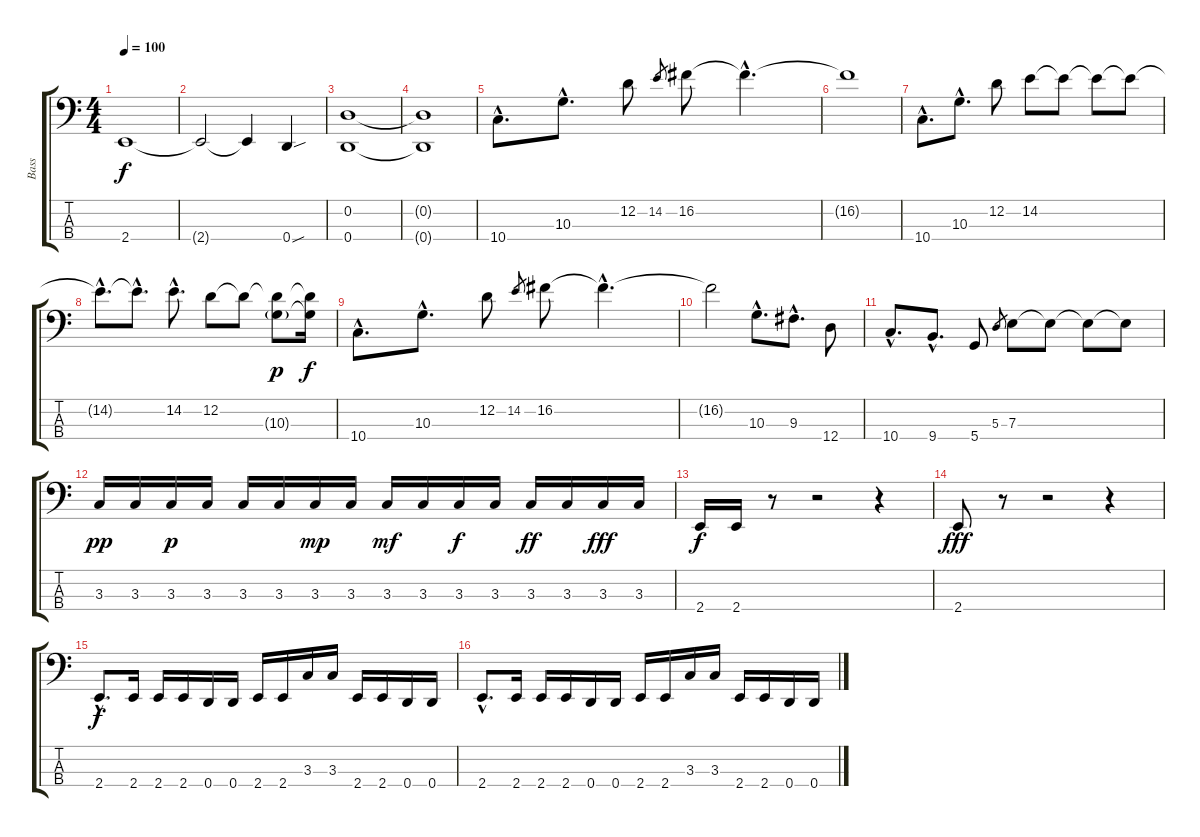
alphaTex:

\track ("Bass" "Bass") {instrument electricbassfinger}
\staff {score tabs}
\tuning (G2 D2 A1 D1) {hide}
\ts (4 4)
\tempo 100
\clef f4
\ks c
2.4.1{dy f} |
2.4{t}.2 2.4{t}.4 0.4{sou}.4 |
(0.2 0.4).1 |
(0.2{t} 0.4{t}).1 |
10.4{hac}.8{d} 10.3{hac}.8{d} 12.2.8 14.2.8{gr} 16.2.8 16.2{hac t}.4{d} |
16.2{t}.1 |
10.4{hac}.8{d} 10.3{hac}.8{d} 12.2.8 14.2.8 14.2{t}.8 14.2{t}.8 14.2{t}.8 |
14.2{hac t}.8{d} 14.2{hac t}.8{d} 14.2{hac}.8{d} 12.2.8 12.2{t}.8 (12.2{t} 10.3{g}).8{dy p} (12.2{t} 10.3{t}).16{dy f} |
10.4{hac}.8{d} 10.3{hac}.8{d} 12.2.8 14.2.8{gr} 16.2.8 16.2{hac t}.4{d} |
16.2{t}.2 10.3{hac}.8{d} 9.3{hac}.8{d} 12.4.8 |
10.4{hac}.8{d} 9.4{hac}.8{d} 5.4.8 5.3.8{gr} 7.3.8 7.3{t}.8 7.3{t}.8 7.3{t}.8 |
3.3.16{dy pp} 3.3.16 3.3.16{dy p} 3.3.16 3.3.16 3.3.16 3.3.16{dy mp} 3.3.16 3.3.16{dy mf} 3.3.16 3.3.16{dy f} 3.3.16 3.3.16{dy ff} 3.3.16 3.3.16{dy fff} 3.3.16 |
2.4.16{dy f} 2.4.16 r.8 r.2 r.4 |
2.4.8{dy fff} r.8 r.2 r.4 |
2.4{hac}.8{d dy f} 2.4.16 2.4.16 2.4.16 0.4.16 0.4.16 2.4.16 2.4.16 3.3.16 3.3.16 2.4.16 2.4.16 0.4.16 0.4.16 |
2.4{hac}.8{d} 2.4.16 2.4.16 2.4.16 0.4.16 0.4.16 2.4.16 2.4.16 3.3.16 3.3.16 2.4.16 2.4.16 0.4.16 0.4.16
